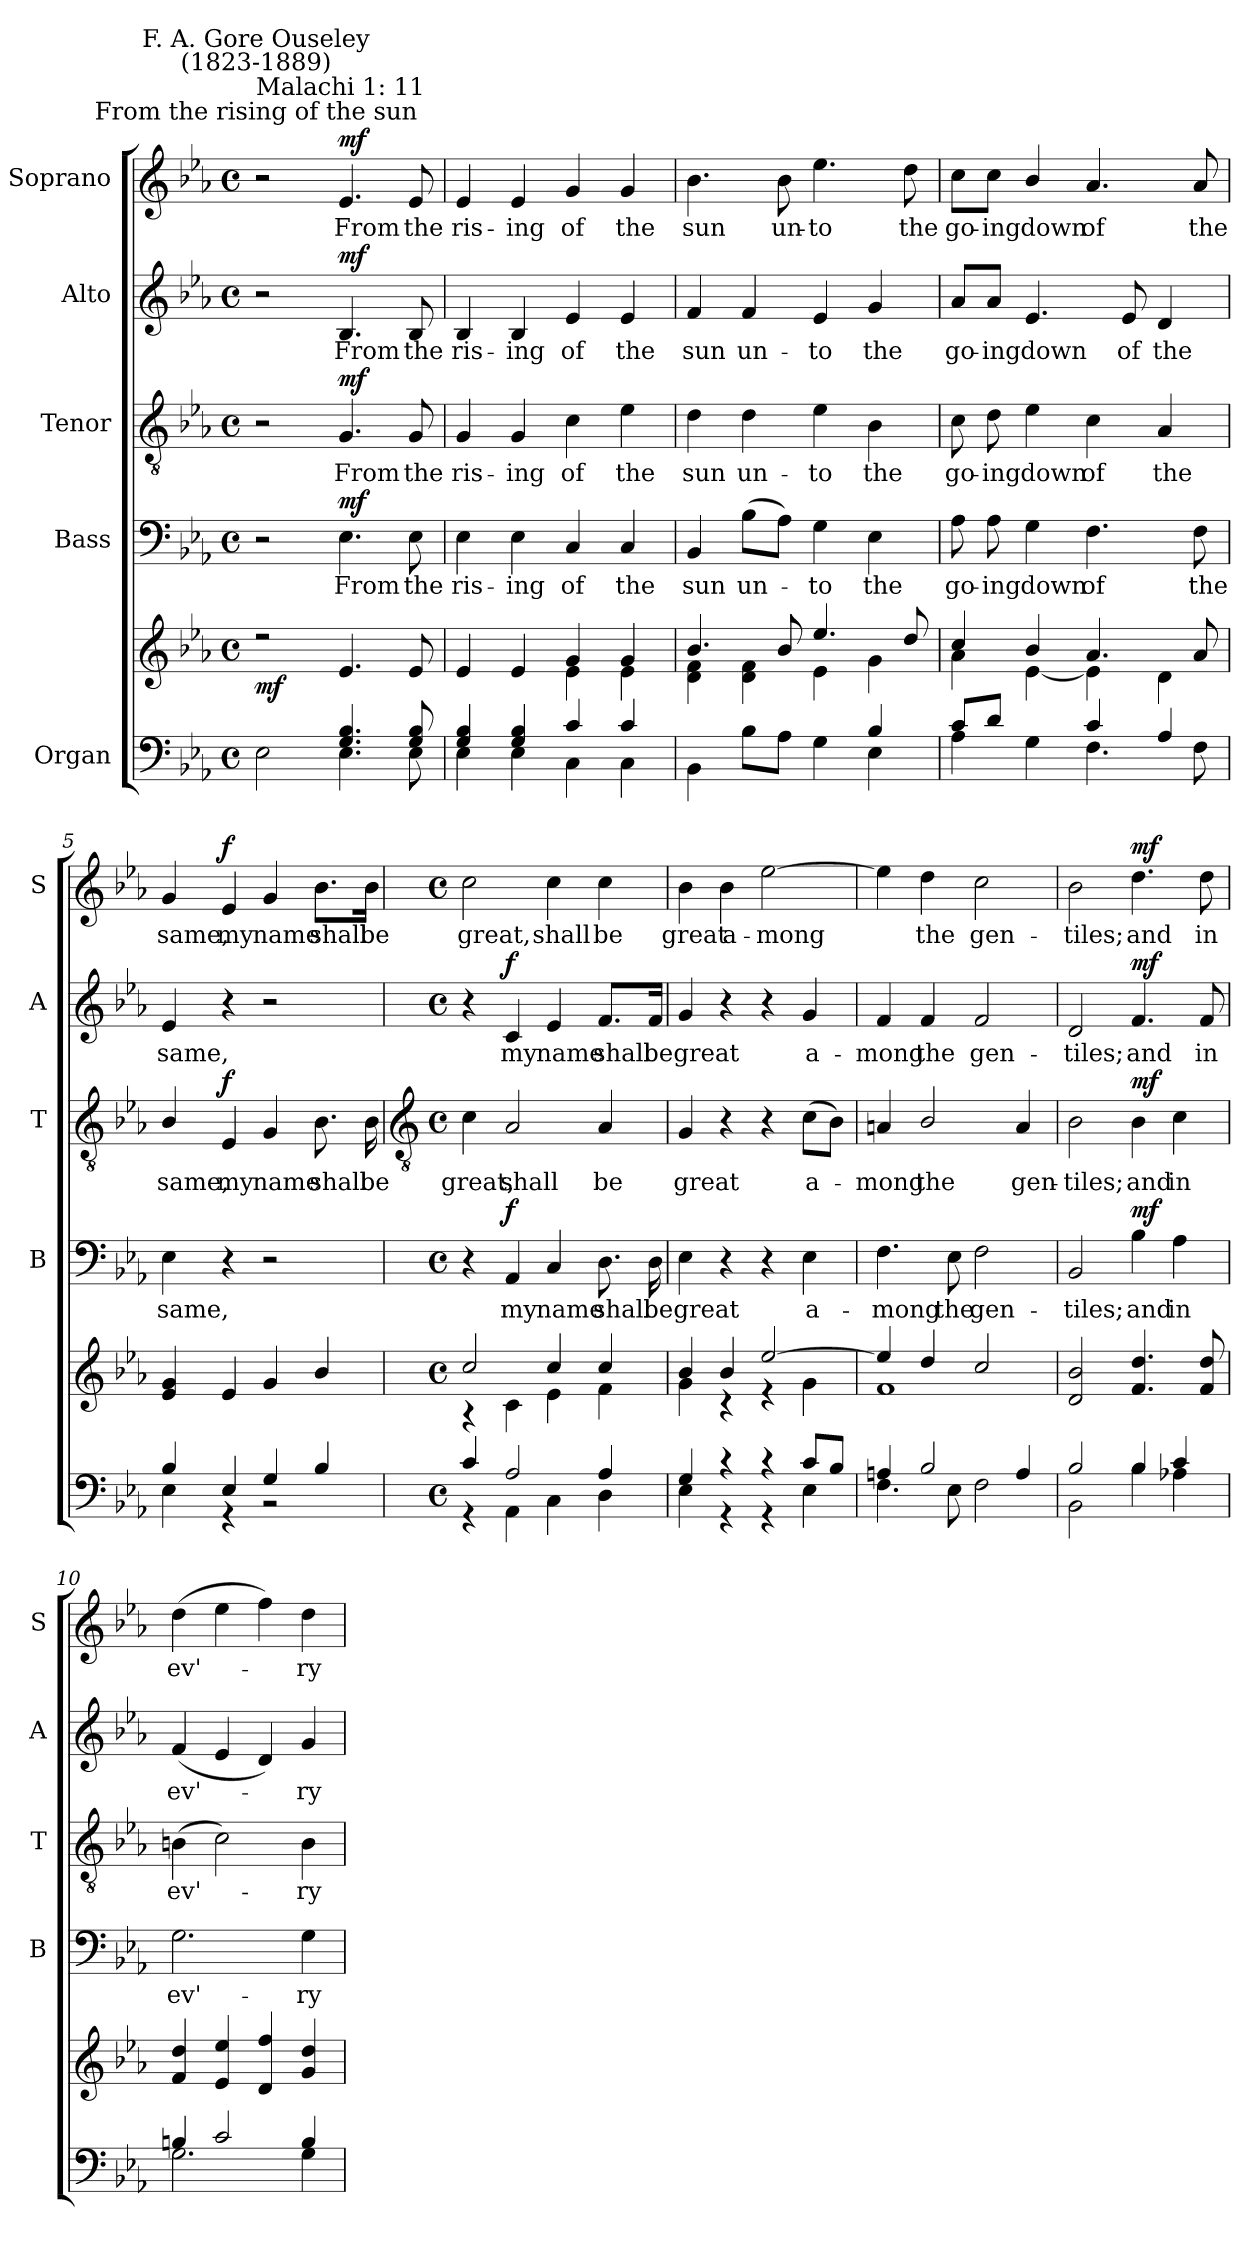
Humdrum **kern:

**kern	**kern	**dynam	**kern	**text	**dynam	**kern	**text	**dynam	**kern	**text	**dynam	**kern	**text	**dynam
*part5	*part5	*part5	*part4	*part4	*part4	*part3	*part3	*part3	*part2	*part2	*part2	*part1	*part1	*part1
*staff6	*staff5	*staff5/6	*staff4	*staff4	*staff4	*staff3	*staff3	*staff3	*staff2	*staff2	*staff2	*staff1	*staff1	*staff1
*I"Organ	*	*	*I"Bass	*	*	*I"Tenor	*	*	*I"Alto	*	*	*I"Soprano	*	*
*	*	*	*I'B	*	*	*I'T	*	*	*I'A	*	*	*I'S	*	*
*clefF4	*clefG2	*	*clefF4	*	*	*clefGv2	*	*	*clefG2	*	*	*clefG2	*	*
*k[b-e-a-]	*k[b-e-a-]	*	*k[b-e-a-]	*	*	*k[b-e-a-]	*	*	*k[b-e-a-]	*	*	*k[b-e-a-]	*	*
*E-:	*E-:	*	*E-:	*	*	*E-:	*	*	*E-:	*	*	*E-:	*	*
*M4/4	*M4/4	*	*M4/4	*	*	*M4/4	*	*	*M4/4	*	*	*M4/4	*	*
*met(c)	*met(c)	*	*met(c)	*	*	*met(c)	*	*	*met(c)	*	*	*met(c)	*	*
=1	=1	=1	=1	=1	=1	=1	=1	=1	=1	=1	=1	=1	=1	=1
*^	*^	*	*	*	*	*	*	*	*	*	*	*	*	*
!	!	!	!	!	!	!	!	!	!	!	!	!	!	!LO:TX:a:cj:t=From the rising of the sun	!	!
!	!	!	!	!	!	!	!	!	!	!	!	!	!	!LO:TX:a:t=Malachi 1&colon; 11	!	!
!	!	!	!	!	!	!	!	!	!	!	!	!	!	!LO:TX:a:cj:t=F. A. Gore Ouseley\n(1823-1889)	!	!
!	!	!	!	!LO:DY:b	!	!	!	!	!	!	!	!	!	!	!	!
2ryy	2E-\	2r	1ryy	mf	2r	.	.	2r	.	.	2r	.	.	2r	.	.
!	!	!	!	!	!	!LO:LY:b	!LO:DY:b	!	!LO:LY:b	!LO:DY:b	!	!LO:LY:b	!LO:DY:b	!	!LO:LY:b	!LO:DY:b
4.G/ 4.B-/	4.E-\	4.e-/	.	.	4.E-	From	mf	4.G	From	mf	4.B-	From	mf	4.e-	From	mf
!	!	!	!	!	!	!LO:LY:b	!	!	!LO:LY:b	!	!	!LO:LY:b	!	!	!LO:LY:b	!
8G/ 8B-/	8E-\	8e-/	.	.	8E-	the	.	8G	the	.	8B-	the	.	8e-	the	.
=2	=2	=2	=2	=2	=2	=2	=2	=2	=2	=2	=2	=2	=2	=2	=2	=2
!	!	!	!	!	!	!LO:LY:b	!	!	!LO:LY:b	!	!	!LO:LY:b	!	!	!LO:LY:b	!
4G/ 4B-/	4E-\	4e-/	2ryy	.	4E-	ris-	.	4G	ris-	.	4B-	ris-	.	4e-	ris-	.
!	!	!	!	!	!	!LO:LY:b	!	!	!LO:LY:b	!	!	!LO:LY:b	!	!	!LO:LY:b	!
4G/ 4B-/	4E-\	4e-/	.	.	4E-	-ing	.	4G	-ing	.	4B-	-ing	.	4e-	-ing	.
!	!	!	!	!	!	!LO:LY:b	!	!	!LO:LY:b	!	!	!LO:LY:b	!	!	!LO:LY:b	!
4c/	4C\	4g/	4e-\	.	4C	of	.	4c	of	.	4e-	of	.	4g	of	.
!	!	!	!	!	!	!LO:LY:b	!	!	!LO:LY:b	!	!	!LO:LY:b	!	!	!LO:LY:b	!
4c/	4C\	4g/	4e-\	.	4C	the	.	4e-	the	.	4e-	the	.	4g	the	.
=3	=3	=3	=3	=3	=3	=3	=3	=3	=3	=3	=3	=3	=3	=3	=3	=3
!	!	!	!	!	!	!LO:LY:b	!	!	!LO:LY:b	!	!	!LO:LY:b	!	!	!LO:LY:b	!
4ryy	4BB-\	4.b-/	4d\ 4f\	.	4BB-	sun	.	4d	sun	.	4f	sun	.	4.b-	sun	.
!	!	!	!	!	!	!LO:LY:b	!	!	!LO:LY:b	!	!	!LO:LY:b	!	!	!	!
4ryy	8B-\L	.	4d\ 4f\	.	(>8B-L	un-	.	4d	un-	.	4f	un-	.	.	.	.
!	!	!	!	!	!	!	!	!	!	!	!	!	!	!	!LO:LY:b	!
.	8A-\J	8b-/	.	.	8A-J)	.	.	.	.	.	.	.	.	8b-	un-	.
!	!	!	!	!	!	!LO:LY:b	!	!	!LO:LY:b	!	!	!LO:LY:b	!	!	!LO:LY:b	!
4ryy	4G\	4.ee-/	4e-\	.	4G	to	.	4e-	-to	.	4e-	-to	.	4.ee-	-to	.
!	!	!	!	!	!	!LO:LY:b	!	!	!LO:LY:b	!	!	!LO:LY:b	!	!	!	!
4B-/	4E-\	.	4g\	.	4E-	the	.	4B-	the	.	4g	the	.	.	.	.
!	!	!	!	!	!	!	!	!	!	!	!	!	!	!	!LO:LY:b	!
.	.	8dd/	.	.	.	.	.	.	.	.	.	.	.	8dd	the	.
=4	=4	=4	=4	=4	=4	=4	=4	=4	=4	=4	=4	=4	=4	=4	=4	=4
!	!	!	!	!	!	!LO:LY:b	!	!	!LO:LY:b	!	!	!LO:LY:b	!	!	!LO:LY:b	!
8c/L	4A-\	4cc/	4a-\	.	8A-	go-	.	8c	go-	.	8a-/L	go-	.	8cc\L	go-	.
!	!	!	!	!	!	!LO:LY:b	!	!	!LO:LY:b	!	!	!LO:LY:b	!	!	!LO:LY:b	!
8d/J	.	.	.	.	8A-	-ing	.	8d	-ing	.	8a-/J	-ing	.	8cc\J	-ing	.
!	!	!	!	!	!	!LO:LY:b	!	!	!LO:LY:b	!	!	!LO:LY:b	!	!	!LO:LY:b	!
4ryy	4G\	4b-/	[4e-\	.	4G	down	.	4e-	down	.	4.e-	down	.	4b-/	down	.
!	!	!	!	!	!	!LO:LY:b	!	!	!LO:LY:b	!	!	!	!	!	!LO:LY:b	!
4c/	4.F\	4.a-/	4e-\]	.	4.F	of	.	4c	of	.	.	.	.	4.a-	of	.
!	!	!	!	!	!	!	!	!	!	!	!	!LO:LY:b	!	!	!	!
.	.	.	.	.	.	.	.	.	.	.	8e-	of	.	.	.	.
!	!	!	!	!	!	!	!	!	!LO:LY:b	!	!	!LO:LY:b	!	!	!	!
4A-/	.	.	4d\	.	.	.	.	4A-	the	.	4d	the	.	.	.	.
!	!	!	!	!	!	!LO:LY:b	!	!	!	!	!	!	!	!	!LO:LY:b	!
.	8F\	8a-/	.	.	8F	the	.	.	.	.	.	.	.	8a-	the	.
=5	=5	=5	=5	=5	=5	=5	=5	=5	=5	=5	=5	=5	=5	=5	=5	=5
!	!	!	!	!	!	!LO:LY:b	!	!	!LO:LY:b	!	!	!LO:LY:b	!	!	!LO:LY:b	!
4B-/	4E-\	4e-/ 4g/	1ryy	.	4E-	same,	.	4B-/	same,	.	4e-	same,	.	4g	same,	.
!	!	!	!	!	!	!	!	!	!LO:LY:b	!LO:DY:b	!	!	!	!	!LO:LY:b	!LO:DY:b
4E-/	4r	4e-/	.	.	4r	.	.	4E-	my	f	4r	.	.	4e-	my	f
!	!	!	!	!	!	!	!	!	!LO:LY:b	!	!	!	!	!	!LO:LY:b	!
4G/	2r	4g/	.	.	2r	.	.	4G	name	.	2r	.	.	4g	name	.
!	!	!	!	!	!	!	!	!	!LO:LY:b	!	!	!	!	!	!LO:LY:b	!
4B-/	.	4b-/	.	.	.	.	.	8.B-	shall	.	.	.	.	8.b-\L	shall	.
!	!	!	!	!	!	!	!	!	!LO:LY:b	!	!	!	!	!	!LO:LY:b	!
.	.	.	.	.	.	.	.	16B-	be	.	.	.	.	16b-\Jk	be	.
!!LO:LB:g=z
=6	=6	=6	=6	=6	=6	=6	=6	=6	=6	=6	=6	=6	=6	=6	=6	=6
*	*	*	*	*	*	*	*	*clefGv2	*	*	*	*	*	*	*	*
*M4/4	*	*M4/4	*	*	*M4/4	*	*	*M4/4	*	*	*M4/4	*	*	*M4/4	*	*
*met(c)	*	*met(c)	*	*	*met(c)	*	*	*met(c)	*	*	*met(c)	*	*	*met(c)	*	*
!	!	!	!	!	!	!	!	!	!LO:LY:b	!	!	!	!	!	!LO:LY:b	!
4c/	4r	2cc/	4r	.	4r	.	.	4c	great,	.	4r	.	.	2cc	great,	.
!	!	!	!	!	!	!LO:LY:b	!LO:DY:b	!	!LO:LY:b	!	!	!LO:LY:b	!LO:DY:b	!	!	!
2A-/	4AA-\	.	4c\	.	4AA-	my	f	2A-	shall	.	4c	my	f	.	.	.
!	!	!	!	!	!	!LO:LY:b	!	!	!	!	!	!LO:LY:b	!	!	!LO:LY:b	!
.	4C\	4cc/	4e-\	.	4C	name	.	.	.	.	4e-	name	.	4cc	shall	.
!	!	!	!	!	!	!LO:LY:b	!	!	!LO:LY:b	!	!	!LO:LY:b	!	!	!LO:LY:b	!
4A-/	4D\	4cc/	4f\	.	8.D	shall	.	4A-	be	.	8.f/L	shall	.	4cc	be	.
!	!	!	!	!	!	!LO:LY:b	!	!	!	!	!	!LO:LY:b	!	!	!	!
.	.	.	.	.	16D	be	.	.	.	.	16f/Jk	be	.	.	.	.
=7	=7	=7	=7	=7	=7	=7	=7	=7	=7	=7	=7	=7	=7	=7	=7	=7
!	!	!	!	!	!	!LO:LY:b	!	!	!LO:LY:b	!	!	!LO:LY:b	!	!	!LO:LY:b	!
4G/	4E-\	4b-/	4g\	.	4E-	great	.	4G	great	.	4g	great	.	4b-	great	.
!	!	!	!	!	!	!	!	!	!	!	!	!	!	!	!LO:LY:b	!
4r	4r	4b-/	4r	.	4r	.	.	4r	.	.	4r	.	.	4b-	a-	.
!	!	!	!	!	!	!	!	!	!	!	!	!	!	!	!LO:LY:b	!
4r	4r	[2ee-/	4r	.	4r	.	.	4r	.	.	4r	.	.	[2ee-	-mong	.
!	!	!	!	!	!	!LO:LY:b	!	!	!LO:LY:b	!	!	!LO:LY:b	!	!	!	!
8c/L	4E-\	.	4g\	.	4E-	a-	.	(>8cL	a-	.	4g	a-	.	.	.	.
8B-/J	.	.	.	.	.	.	.	8B-J)	.	.	.	.	.	.	.	.
=8	=8	=8	=8	=8	=8	=8	=8	=8	=8	=8	=8	=8	=8	=8	=8	=8
!	!	!	!	!	!	!LO:LY:b	!	!	!LO:LY:b	!	!	!LO:LY:b	!	!	!	!
4An/	4.F\	4ee-/]	1f\	.	4.F	-mong	.	4An	mong	.	4f	-mong	.	4ee-]	.	.
!	!	!	!	!	!	!	!	!	!LO:LY:b	!	!	!LO:LY:b	!	!	!LO:LY:b	!
2B-/	.	4dd/	.	.	.	.	.	2B-/	the	.	4f	the	.	4dd	the	.
!	!	!	!	!	!	!LO:LY:b	!	!	!	!	!	!	!	!	!	!
.	8E-\	.	.	.	8E-	the	.	.	.	.	.	.	.	.	.	.
!	!	!	!	!	!	!LO:LY:b	!	!	!	!	!	!LO:LY:b	!	!	!LO:LY:b	!
.	2F\	2cc/	.	.	2F	gen-	.	.	.	.	2f	gen-	.	2cc	gen-	.
!	!	!	!	!	!	!	!	!	!LO:LY:b	!	!	!	!	!	!	!
4A/	.	.	.	.	.	.	.	4A	gen-	.	.	.	.	.	.	.
=9	=9	=9	=9	=9	=9	=9	=9	=9	=9	=9	=9	=9	=9	=9	=9	=9
!	!	!	!	!	!	!LO:LY:b	!	!	!LO:LY:b	!	!	!LO:LY:b	!	!	!LO:LY:b	!
2B-/	2BB-\	2d/ 2b-/	1ryy	.	2BB-	-tiles;	.	2B-	-tiles;	.	2d	-tiles;	.	2b-	-tiles;	.
!	!	!	!	!	!	!LO:LY:b	!LO:DY:b	!	!LO:LY:b	!LO:DY:b	!	!LO:LY:b	!LO:DY:b	!	!LO:LY:b	!LO:DY:b
4B-/	4B-\	4.f/ 4.dd/	.	.	4B-	and	mf	4B-	and	mf	4.f	and	mf	4.dd	and	mf
!	!	!	!	!	!	!LO:LY:b	!	!	!LO:LY:b	!	!	!	!	!	!	!
4c/	4A-X\	.	.	.	4A-	in	.	4c	in	.	.	.	.	.	.	.
!	!	!	!	!	!	!	!	!	!	!	!	!LO:LY:b	!	!	!LO:LY:b	!
.	.	8f/ 8dd/	.	.	.	.	.	.	.	.	8f	in	.	8dd	in	.
=10	=10	=10	=10	=10	=10	=10	=10	=10	=10	=10	=10	=10	=10	=10	=10	=10
!	!	!	!	!	!	!LO:LY:b	!	!	!LO:LY:b	!	!	!LO:LY:b	!	!	!LO:LY:b	!
4Bn/	2.G\	4f/ 4dd/	1ryy	.	2.G	ev'-	.	(>4Bn	ev'-	.	(<4f	ev'-	.	(>4dd	ev'-	.
2c/	.	4e-/ 4ee-/	.	.	.	.	.	2c)	.	.	4e-	.	.	4ee-	.	.
.	.	4d/ 4ff/	.	.	.	.	.	.	.	.	4d)	.	.	4ff)	.	.
!	!	!	!	!	!	!LO:LY:b	!	!	!LO:LY:b	!	!	!LO:LY:b	!	!	!LO:LY:b	!
4B/	4G\	4g/ 4dd/	.	.	4G	-ry	.	4B	ry	.	4g	ry	.	4dd	-ry	.
*v	*v	*	*	*	*	*	*	*	*	*	*	*	*	*	*	*
*	*v	*v	*	*	*	*	*	*	*	*	*	*	*	*	*
=	=	=	=	=	=	=	=	=	=	=	=	=	=	=
*-	*-	*-	*-	*-	*-	*-	*-	*-	*-	*-	*-	*-	*-	*-
